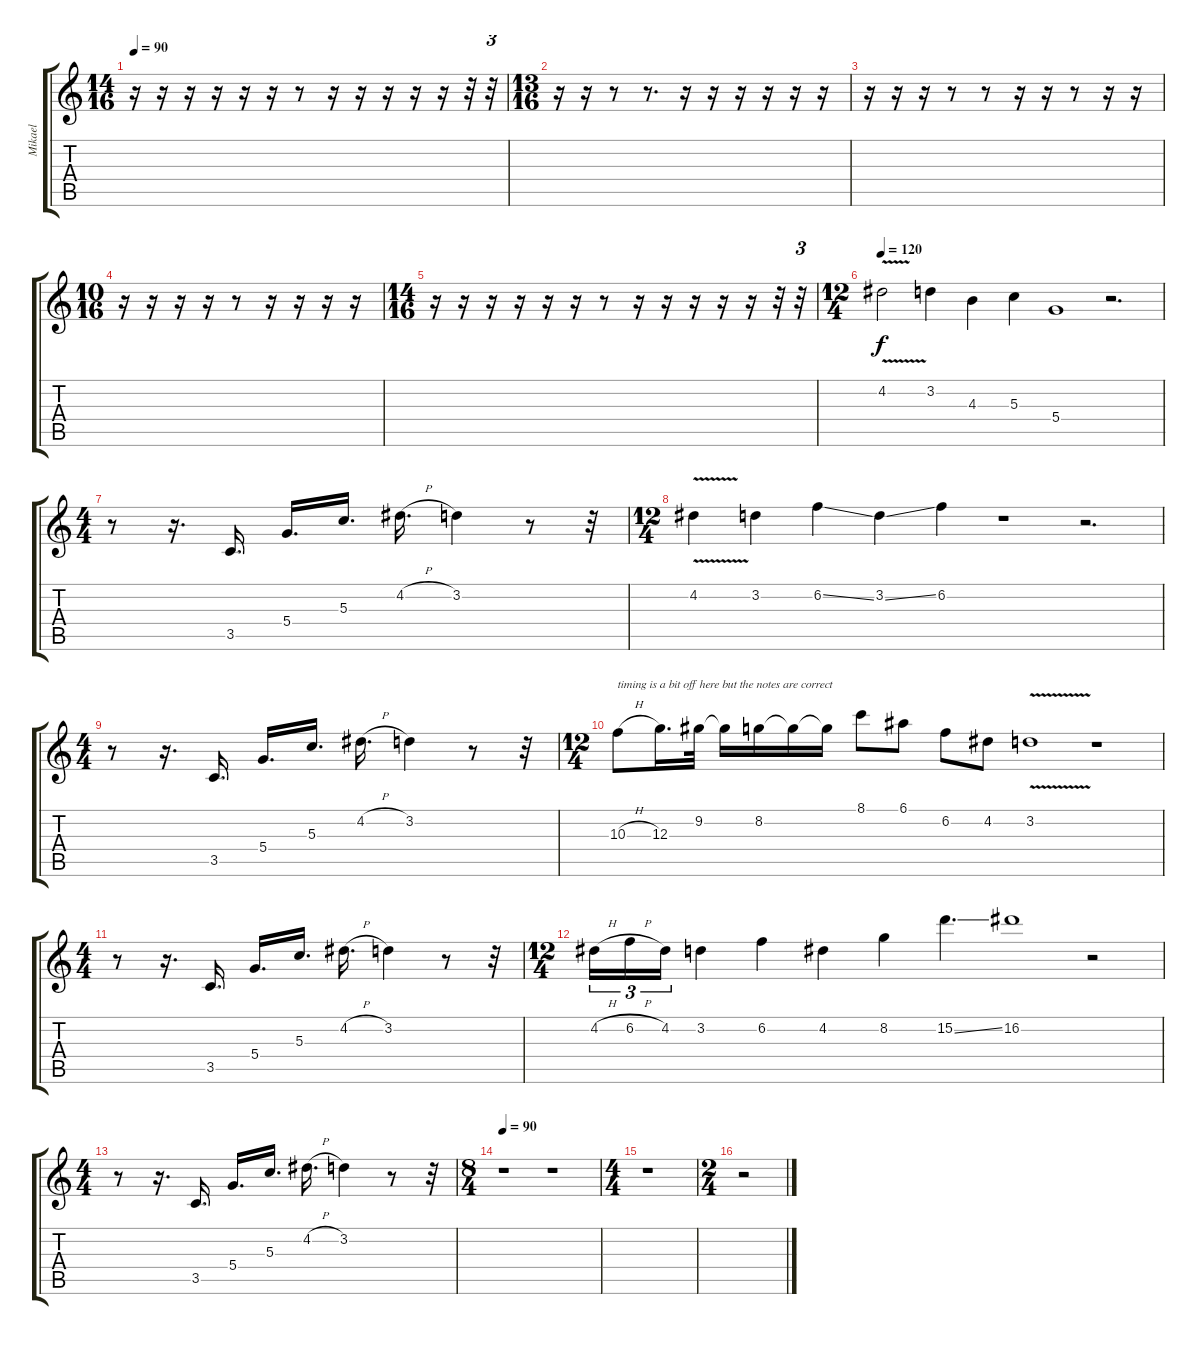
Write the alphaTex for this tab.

\track ("Mikael" "Mikael") {instrument electricguitarjazz}
\staff {score tabs}
\tuning (E4 B3 G3 D3 A2 E2) {hide}
\ts (14 16)
\tempo 90
\clef g2
\ks c
r.16{dy f} r.16 r.16 r.16 r.16 r.16 r.8 r.16 r.16 r.16 r.16 r.16 r.32 r.32{tu (3 2)} |
\ts (13 16)
r.16 r.16 r.8 r.8{d} r.16 r.16 r.16 r.16 r.16 r.16 |
r.16 r.16 r.16 r.8 r.8 r.16 r.16 r.8 r.16 r.16 |
\ts (10 16)
r.16 r.16 r.16 r.16 r.8 r.16 r.16 r.16 r.16 |
\ts (14 16)
r.16 r.16 r.16 r.16 r.16 r.16 r.8 r.16 r.16 r.16 r.16 r.16 r.32 r.32{tu (3 2)} |
\ts (12 4)
\tempo 120
4.2{v}.2 3.2.4 4.3.4 5.3.4 5.4.1 r.2{d} |
\ts (4 4)
r.8 r.16{d} 3.5.16{d} 5.4.16{d} 5.3.16{d} 4.2{h}.16{d} 3.2.4 r.8 r.32 |
\ts (12 4)
4.2{v}.4 3.2.4 6.2{ss}.4 3.2{ss}.4 6.2.4 r.1 r.2{d} |
\ts (4 4)
r.8 r.16{d} 3.5.16{d} 5.4.16{d} 5.3.16{d} 4.2{h}.16{d} 3.2.4 r.8 r.32 |
\ts (12 4)
10.3{h}.8{txt "timing is a bit off here but the notes are correct"} 12.3.16{d} 9.2.32 9.2{t}.16 8.2.16 8.2{t}.16 8.2{t}.16 8.1.8 6.1.8 6.2.8 4.2.8 3.2{v}.1 r.1 |
\ts (4 4)
r.8 r.16{d} 3.5.16{d} 5.4.16{d} 5.3.16{d} 4.2{h}.16{d} 3.2.4 r.8 r.32 |
\ts (12 4)
4.2{h}.16{tu (3 2)} 6.2{h}.16{tu (3 2)} 4.2.16{tu (3 2)} 3.2.4 6.2.4 4.2.4 8.2.4 15.2{ss}.4{d} 16.2.1 r.2 |
\ts (4 4)
r.8 r.16{d} 3.5.16{d} 5.4.16{d} 5.3.16{d} 4.2{h}.16{d} 3.2.4 r.8 r.32 |
\ts (8 4)
\tempo 90
r.1 r.1 |
\ts (4 4)
r.1 |
\ts (2 4)
r.2
